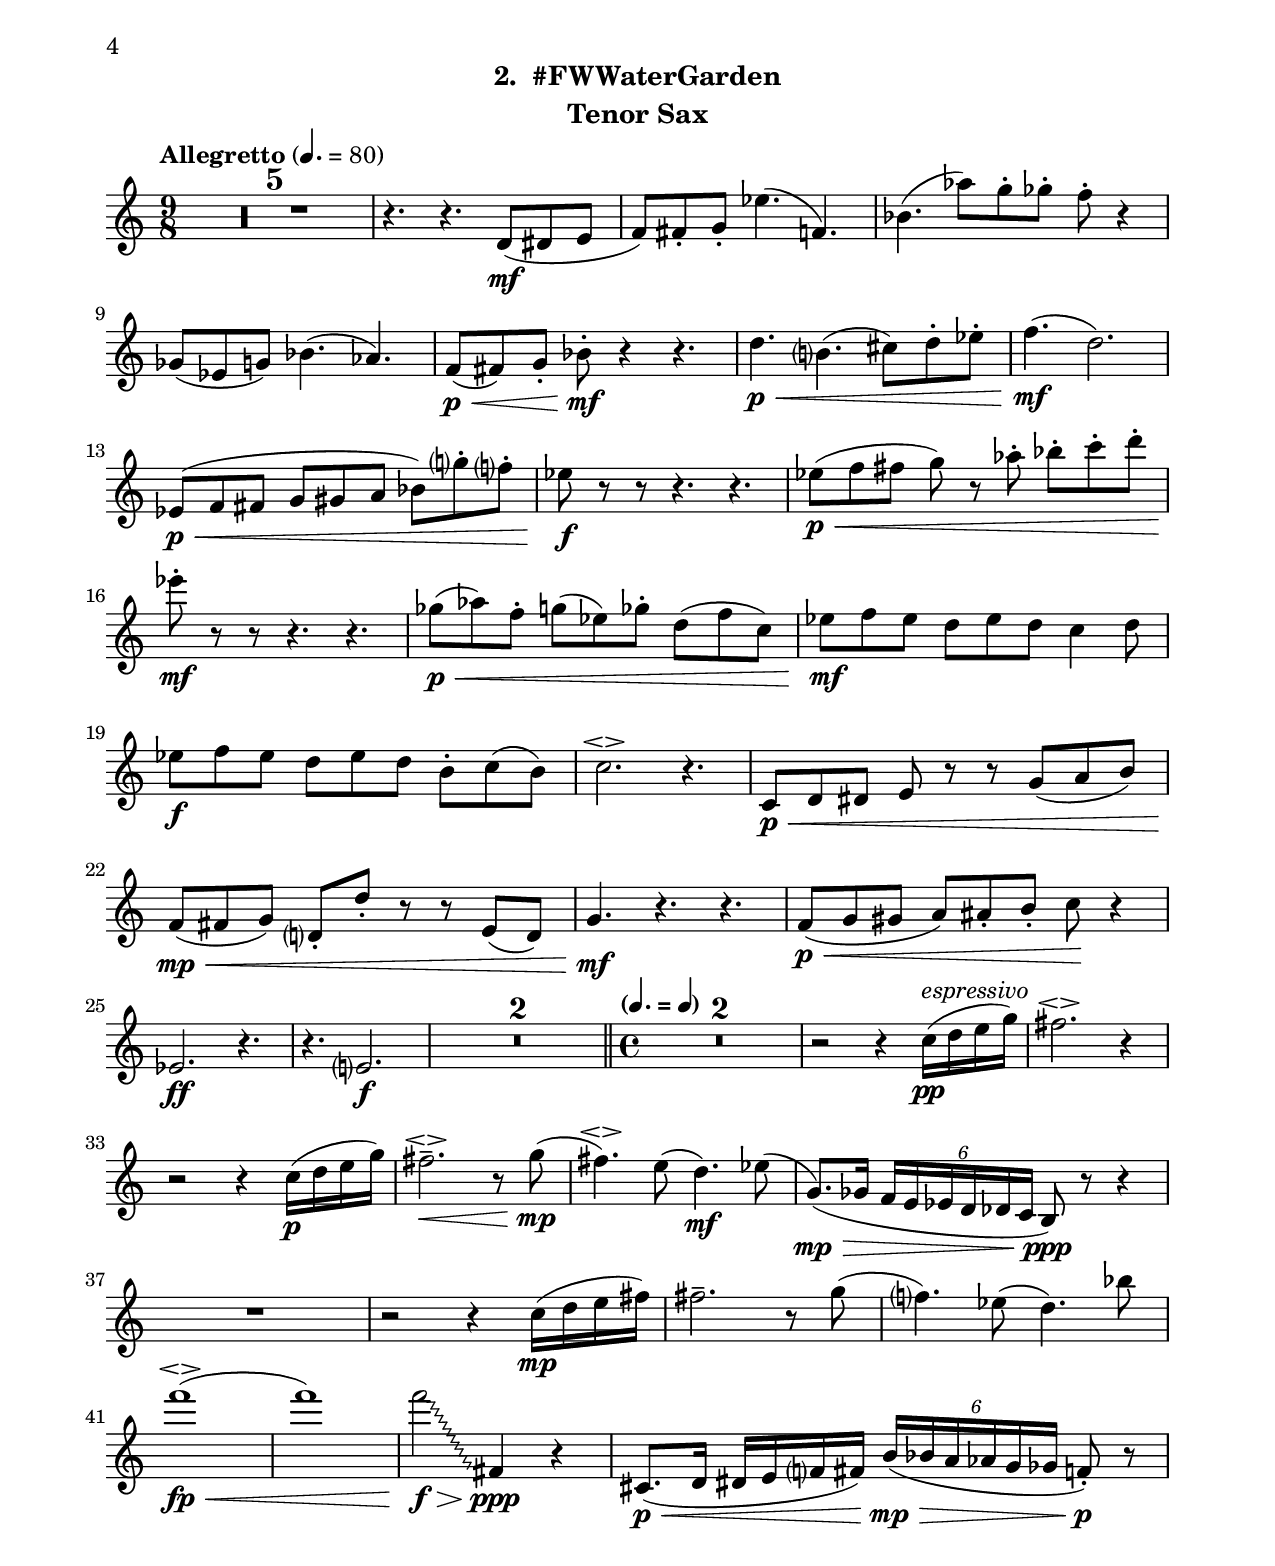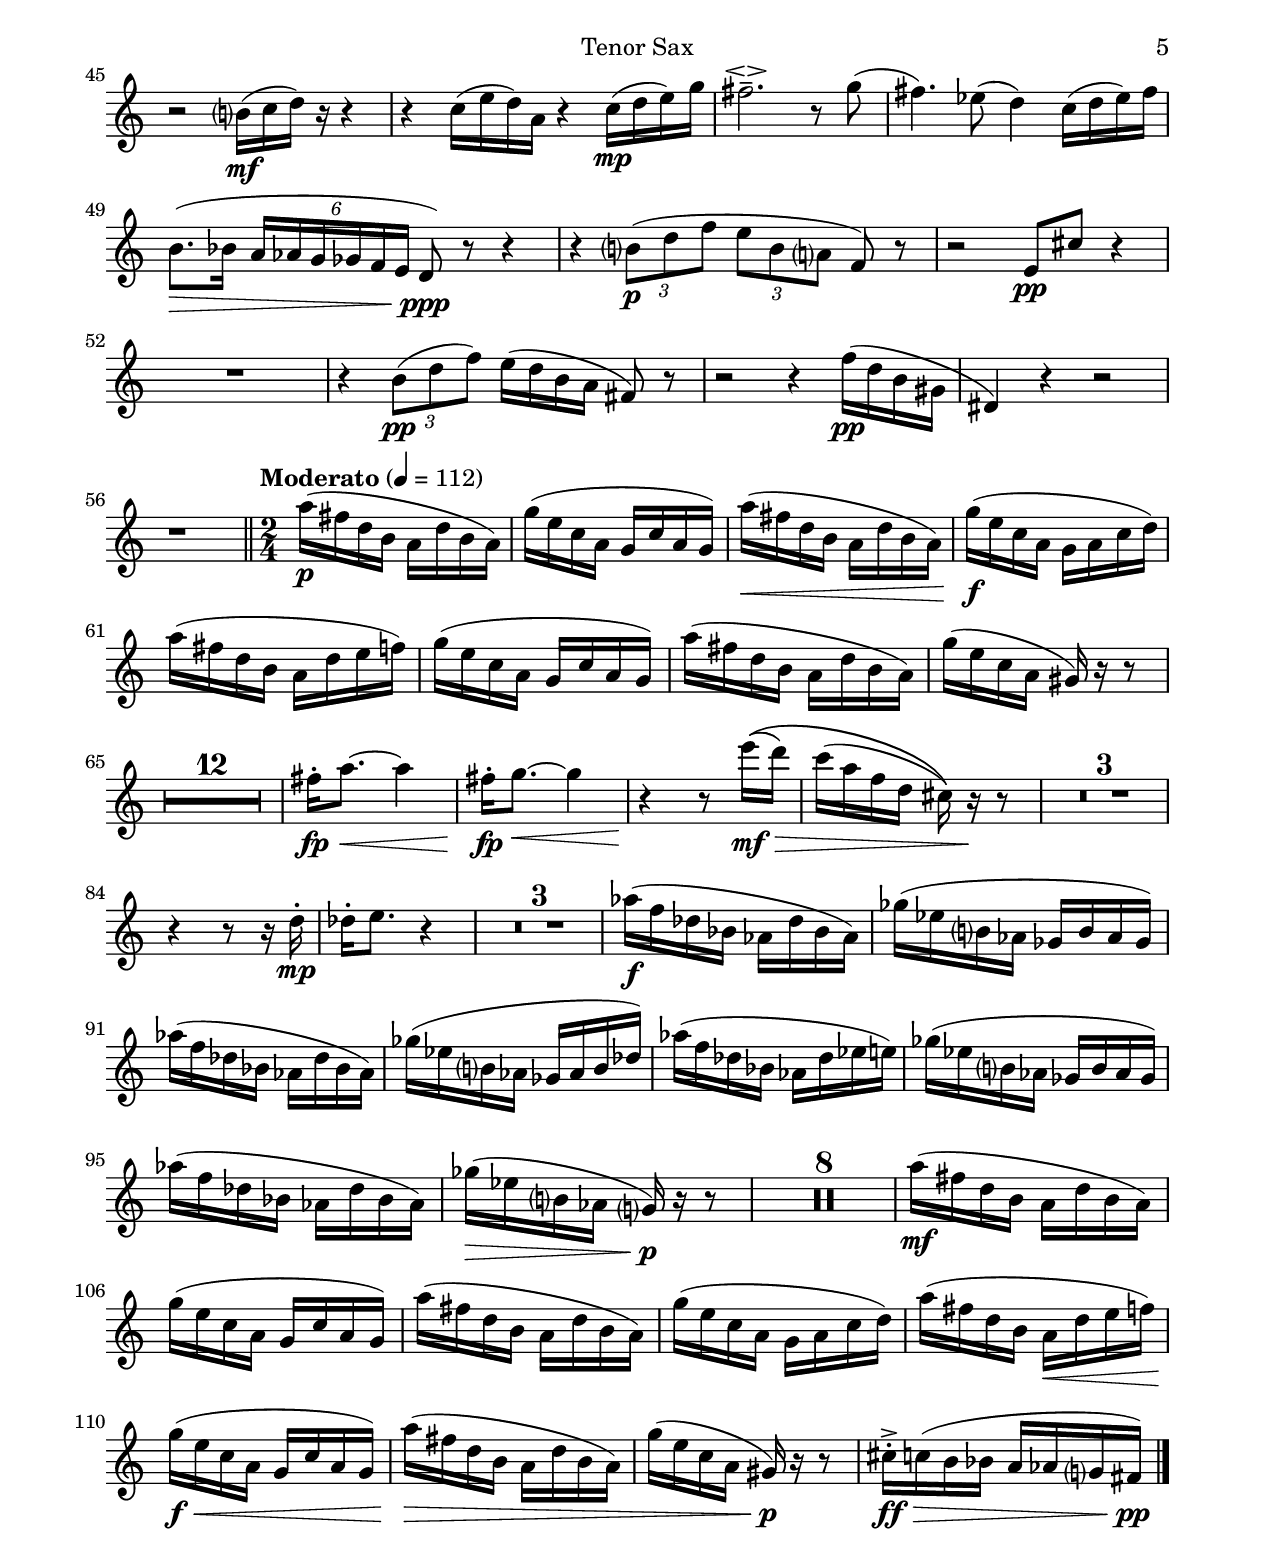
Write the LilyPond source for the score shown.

\version "2.12.0"
#(set-default-paper-size "letter")
#(set-global-staff-size 21)

\paper {
  line-width    = 180\mm
  left-margin   = 20\mm
  top-margin    = 10\mm
  bottom-margin = 15\mm
  indent = 0 \mm 
  ragged-bottom = ##f  
  first-page-number = 4
  print-first-page-number = ##t  
  two-sided = ##t
  binding-offset = 0.25\in
  }

\header {
    subtitle = "2.  #FWWaterGarden"
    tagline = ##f
    instrument = "Tenor Sax"                     %% CHANGE INSTRUMENT NAME
    }

AvoiceAA = \relative c'{
    \clef treble
    %staffkeysig
    \key c \major 
    %bartimesig: 
    \time 9/8 
    \tempo "Allegretto" 4. = 80  
    \override Glissando #'style = #'zigzag
    R1*9/8*5      | % 1
    %    R      | % 2
    %R      | % 3
    %R      | % 4
    %R      | % 5
    r4. r4. d8( \mf dis e      | % 6
    f)  fis-.  g-.  ees'4.( f,4.)      | % 7
    bes4.( aes'8)  g-.  ges-.  f-.  r4      | % 8
    ges,8( ees g) bes4.( aes4.)      | % 9
    f8( \< \p fis) g-. bes-. \mf r4 r4.      | % 10
    d4. \< \p b4.( cis8)  d-.  ees-.       | % 11
    f4.( \! \mf d2.)      | % 12
    ees,8( \< \p f fis g gis a bes) g'-.  f-.       | % 13
    ees \f r r r4. r4.     | % 14
    ees8( \< \p f fis g) r aes-.  bes-.  c-.  d-.       | % 15
    ees-.  \! \mf r r r4. r4.      | % 16
    ges,8( \< \p aes) f-.  g( ees) ges-.  d( f c)      | % 17
    ees \! \mf f ees d ees d c4 d8      | % 18
    ees \f f ees d ees d b-.  c( b)      | % 19
    c2.\espressivo  r4.      | % 20
    c,8 \< \p d dis e r r g( a b)      | % 21
    f( \< \mp fis g) d-.  d'-. r r e,( d)      | % 22
    g4. \mf r4. r4.      | % 23
    f8( \< \p g gis a) ais-.  b-.  c \! r4      | % 24
    ees,2. \ff r4.      | % 25
    r4. e2. \f     | % 26
    R1*9/8 *2 \bar "||"    | % 28
    %bartimesig: 
    \time 4/4 
    \tempo \markup { \concat { ( \smaller \general-align #Y #DOWN \note #"4." #1 " = " \smaller \general-align #Y #DOWN \note #"4" #1 ) } }
    R1 *2  | % 
    r2 r4 c'16( ^\markup {\italic "espressivo"} \pp d e g)      | % 31
    fis2.\espressivo  r4      | % 32
    r2 r4 c16( \p d e g)      | % 33
    fis2.-- \espressivo  \< r8 g( \! \mp      | % 34
    fis4.\espressivo ) e8( d4.) \mf ees8(      | % 35
    g,8.)( \> \mp ges16 \times 4/6{f16 e ees  d des c  } b8) \ppp r \! r4      | % 36
    R1  | % 
    r2 r4 c'16( \mp d e fis)      | % 38
    fis2.--  r8 g(      | % 39
    f4.) ees8( d4.) bes'8      | % 40
    f'1\espressivo ( \< \fp      | % 41
    f)       | % 42
    f2 \> \f \glissando fis,,4 \ppp r      | % 43
    cis8.( \< \p d16 dis e f fis) \times 4/6{b16( \! \> \mp bes a aes g ges  } f8-. ) \! \p r      | % 44
    r2 b16( \mf c d) r r4      | % 45
    r c16( e d) a r4 c16( \mp d e) g      | % 46
    fis2.-- \espressivo  r8 g(      | % 47
    fis4.) ees8( d4) c16( d ees) fis      | % 48
    b,8.( \> bes16 \times 4/6{a16 aes g ges f e  } d8)  \ppp r r4      | % 49
    r \times 2/3{b'8( \p d f  } \times 2/3{e b a  } f8) r      | % 50
    r2 e8 \pp cis' r4      | % 51
    R1  | % 
    r4 \times 2/3{b8( \pp d f) } e16( d b a fis8) r      | % 53
    r2 r4 f'16( \pp d b gis      | % 54
    dis4) r r2      | % 55
    r1     \bar "||"     | % 56
    %bartimesig: 
    \time 2/4 
    \tempo "Moderato" 4 = 112  
    a''16( \p fis d b a d b a)      | % 57
    g'( e c a g c a g)      | % 58
    a'( \< fis d b a d b a)      | % 59
    g'( \f e c a g a c d)      | % 60
    a'( fis d b a d e f)      | % 61
    g( e c a g c a g)      | % 62
    a'( fis d b a d b a)      | % 63
    g'( e c a gis) r r8      | % 64
    R2 *12  | % 
    fis'16-.  \fp a8.~ \< a4      | % 77
    fis16-.  \! \fp g8.~ \< g4      | % 78
    r \! r8 e'16\(( \mf \> d)      | % 79
    c( a f d cis)\) r \! r8      | % 80
    R2 *3  | % 
    r4 r8 r16 d-.  \mp      | % 84
    des-.  e8. r4      | % 85
    R2 *3  | % 
    aes16( \f f des bes aes des bes aes)      | % 89
    ges'( ees b aes ges b aes ges)      | % 90
    aes'( f des bes aes des bes aes)      | % 91
    ges'( ees b aes ges aes b des)      | % 92
    aes'( f des bes aes des ees e)      | % 93
    ges( ees b aes ges b aes ges)      | % 94
    aes'( f des bes aes des bes aes)      | % 95
    ges'( \> ees b aes g) \! \p r r8      | % 96
    R2 *8  | % 
    a'16( \mf fis d b a d b a)      | % 105
    g'( e c a g c a g)      | % 106
    a'( fis d b a d b a)      | % 107
    g'( e c a g a c d)      | % 108
    a'( fis d b a \< d e f)      | % 109
    g( \f \< e c a g c a g)      | % 110
    a'( \>  fis d b a d b a)      | % 111
    g'( e c a gis) \p r r8      | % 112
    cis16-. ->  \> \ff c( b bes a aes g fis) \! \pp \bar "|." 
}% end of last bar in partorvoice

ApartA =  << 
  %    \mergeDifferentlyHeadedOn
  %    \mergeDifferentlyDottedOn 
  %        \context Voice = AvoiceAA{\voiceOne \AvoiceAA}\\ 
        \context Voice = AvoiceAA{ \AvoiceAA }
        >> 


\score { 
    << 
        \context Staff = ApartA << 
            \ApartA
        >>

      \set Score.skipBars = ##t
       #(set-accidental-style 'modern-cautionary)
      \set Score.markFormatter = #format-mark-box-letters %%boxed rehearsal-marks
  >>
}%% end of score-block 
